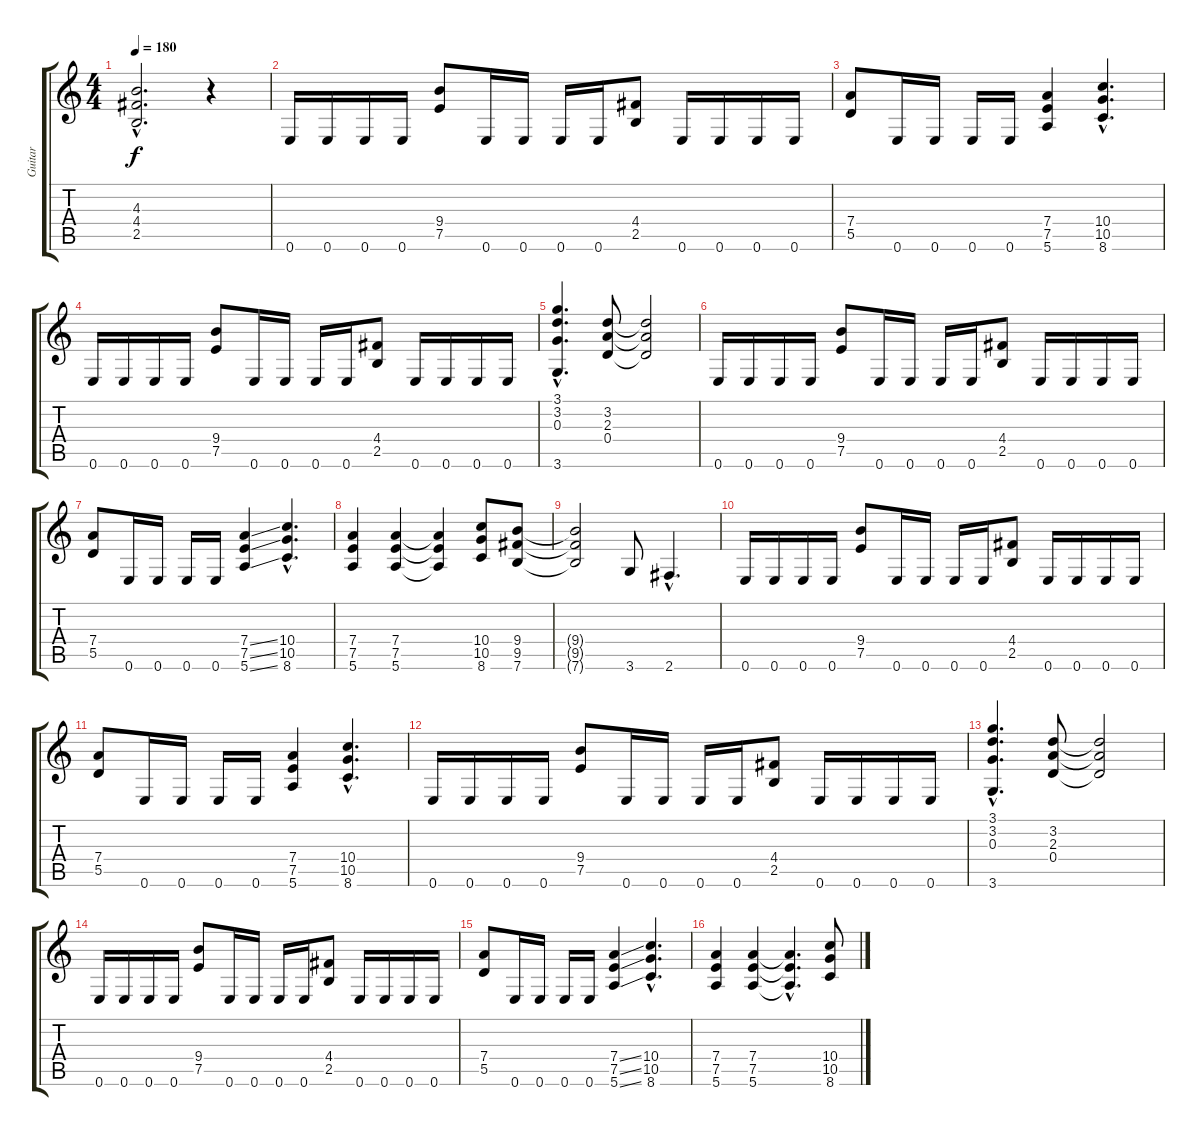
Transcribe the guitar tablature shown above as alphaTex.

\track ("Guitar" "Guitar") {instrument distortionguitar}
\staff {score tabs}
\tuning (E4 B3 G3 D3 A2 E2) {hide}
\ts (4 4)
\tempo 180
\clef g2
\ks c
(4.3{hac t} 4.4{hac t} 2.5{hac t}).2{d dy f} r.4 |
0.6.16 0.6.16 0.6.16 0.6.16 (9.4 7.5).8 0.6.16 0.6.16 0.6.16 0.6.16 (4.4 2.5).8 0.6.16 0.6.16 0.6.16 0.6.16 |
(7.4 5.5).8 0.6.16 0.6.16 0.6.16 0.6.16 (7.4 7.5 5.6).4 (10.4{hac} 10.5{hac} 8.6{hac}).4{d} |
0.6.16 0.6.16 0.6.16 0.6.16 (9.4 7.5).8 0.6.16 0.6.16 0.6.16 0.6.16 (4.4 2.5).8 0.6.16 0.6.16 0.6.16 0.6.16 |
(3.1{hac} 3.2{hac} 0.3{hac} 3.6{hac}).4{d} (3.2 2.3 0.4).8 (3.2{t} 2.3{t} 0.4{t}).2 |
0.6.16 0.6.16 0.6.16 0.6.16 (9.4 7.5).8 0.6.16 0.6.16 0.6.16 0.6.16 (4.4 2.5).8 0.6.16 0.6.16 0.6.16 0.6.16 |
(7.4 5.5).8 0.6.16 0.6.16 0.6.16 0.6.16 (7.4{ss} 7.5{ss} 5.6{ss}).4 (10.4{hac} 10.5{hac} 8.6{hac}).4{d} |
(7.4 7.5 5.6).4 (7.4 7.5 5.6).4 (7.4{t} 7.5{t} 5.6{t}).4 (10.4 10.5 8.6).8 (9.4 9.5 7.6).8 |
(9.4{t} 9.5{t} 7.6{t}).2 3.6.8 2.6{hac}.4{d} |
0.6.16 0.6.16 0.6.16 0.6.16 (9.4 7.5).8 0.6.16 0.6.16 0.6.16 0.6.16 (4.4 2.5).8 0.6.16 0.6.16 0.6.16 0.6.16 |
(7.4 5.5).8 0.6.16 0.6.16 0.6.16 0.6.16 (7.4 7.5 5.6).4 (10.4{hac} 10.5{hac} 8.6{hac}).4{d} |
0.6.16 0.6.16 0.6.16 0.6.16 (9.4 7.5).8 0.6.16 0.6.16 0.6.16 0.6.16 (4.4 2.5).8 0.6.16 0.6.16 0.6.16 0.6.16 |
(3.1{hac} 3.2{hac} 0.3{hac} 3.6{hac}).4{d} (3.2 2.3 0.4).8 (3.2{t} 2.3{t} 0.4{t}).2 |
0.6.16 0.6.16 0.6.16 0.6.16 (9.4 7.5).8 0.6.16 0.6.16 0.6.16 0.6.16 (4.4 2.5).8 0.6.16 0.6.16 0.6.16 0.6.16 |
(7.4 5.5).8 0.6.16 0.6.16 0.6.16 0.6.16 (7.4{ss} 7.5{ss} 5.6{ss}).4 (10.4{hac} 10.5{hac} 8.6{hac}).4{d} |
(7.4 7.5 5.6).4 (7.4 7.5 5.6).4 (7.4{hac t} 7.5{hac t} 5.6{hac t}).4{d} (10.4 10.5 8.6).8
